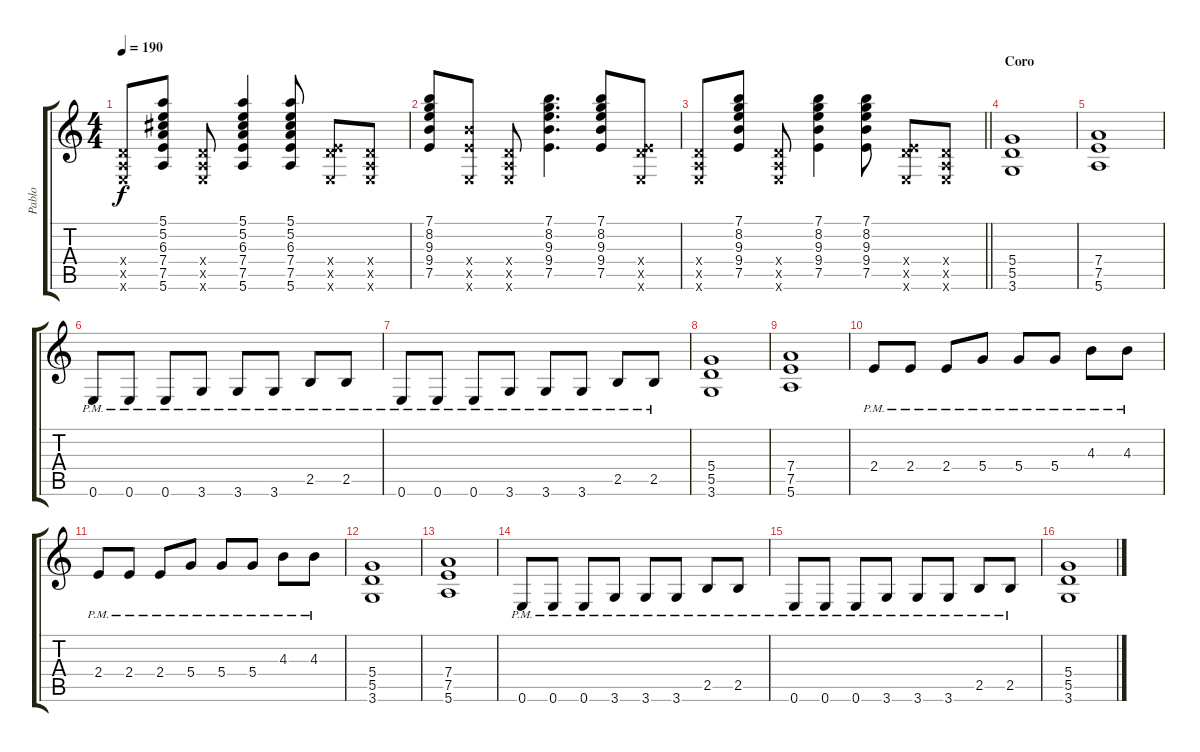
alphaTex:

\track ("Pablo" "Pablo") {instrument distortionguitar}
\staff {score tabs}
\tuning (E4 B3 G3 D3 A2 E2) {hide}
\ts (4 4)
\tempo 190
\clef g2
\ks c
(0.4{x} 0.5{x} 0.6{x}).8{dy f} (5.1 5.2 6.3 7.4 7.5 5.6).8 (0.4{x} 0.5{x} 0.6{x}).8 (5.1 5.2 6.3 7.4 7.5 5.6).4 (5.1 5.2 6.3 7.4 7.5 5.6).8 (0.4{x} 7.5{x} 0.6{x}).8 (0.4{x} 0.5{x} 0.6{x}).8 |
(7.1 8.2 9.3 9.4 7.5).8 (9.4{x} 7.5{x} 0.6{x}).8 (0.4{x} 0.5{x} 0.6{x}).8 (7.1 8.2 9.3 9.4 7.5).4{d} (7.1 8.2 9.3 9.4 7.5).8 (0.4{x} 7.5{x} 0.6{x}).8 |
\barLineRight lightlight
(0.4{x} 0.5{x} 0.6{x}).8 (7.1 8.2 9.3 9.4 7.5).8 (0.4{x} 0.5{x} 0.6{x}).8 (7.1 8.2 9.3 9.4 7.5).4 (7.1 8.2 9.3 9.4 7.5).8 (0.4{x} 7.5{x} 0.6{x}).8 (0.4{x} 0.5{x} 0.6{x}).8 |
\section ("" "Coro")
(5.4 5.5 3.6).1{volume 12 instrument distortionguitar} |
(7.4 7.5 5.6).1 |
0.6{pm}.8 0.6{pm}.8 0.6{pm}.8 3.6{pm}.8 3.6{pm}.8 3.6{pm}.8 2.5{pm}.8 2.5{pm}.8 |
0.6{pm}.8 0.6{pm}.8 0.6{pm}.8 3.6{pm}.8 3.6{pm}.8 3.6{pm}.8 2.5{pm}.8 2.5{pm}.8 |
(5.4 5.5 3.6).1 |
(7.4 7.5 5.6).1 |
2.4{pm}.8 2.4{pm}.8 2.4{pm}.8 5.4{pm}.8 5.4{pm}.8 5.4{pm}.8 4.3{pm}.8 4.3{pm}.8 |
2.4{pm}.8 2.4{pm}.8 2.4{pm}.8 5.4{pm}.8 5.4{pm}.8 5.4{pm}.8 4.3{pm}.8 4.3{pm}.8 |
(5.4 5.5 3.6).1 |
(7.4 7.5 5.6).1 |
0.6{pm}.8 0.6{pm}.8 0.6{pm}.8 3.6{pm}.8 3.6{pm}.8 3.6{pm}.8 2.5{pm}.8 2.5{pm}.8 |
0.6{pm}.8 0.6{pm}.8 0.6{pm}.8 3.6{pm}.8 3.6{pm}.8 3.6{pm}.8 2.5{pm}.8 2.5{pm}.8 |
(5.4 5.5 3.6).1
